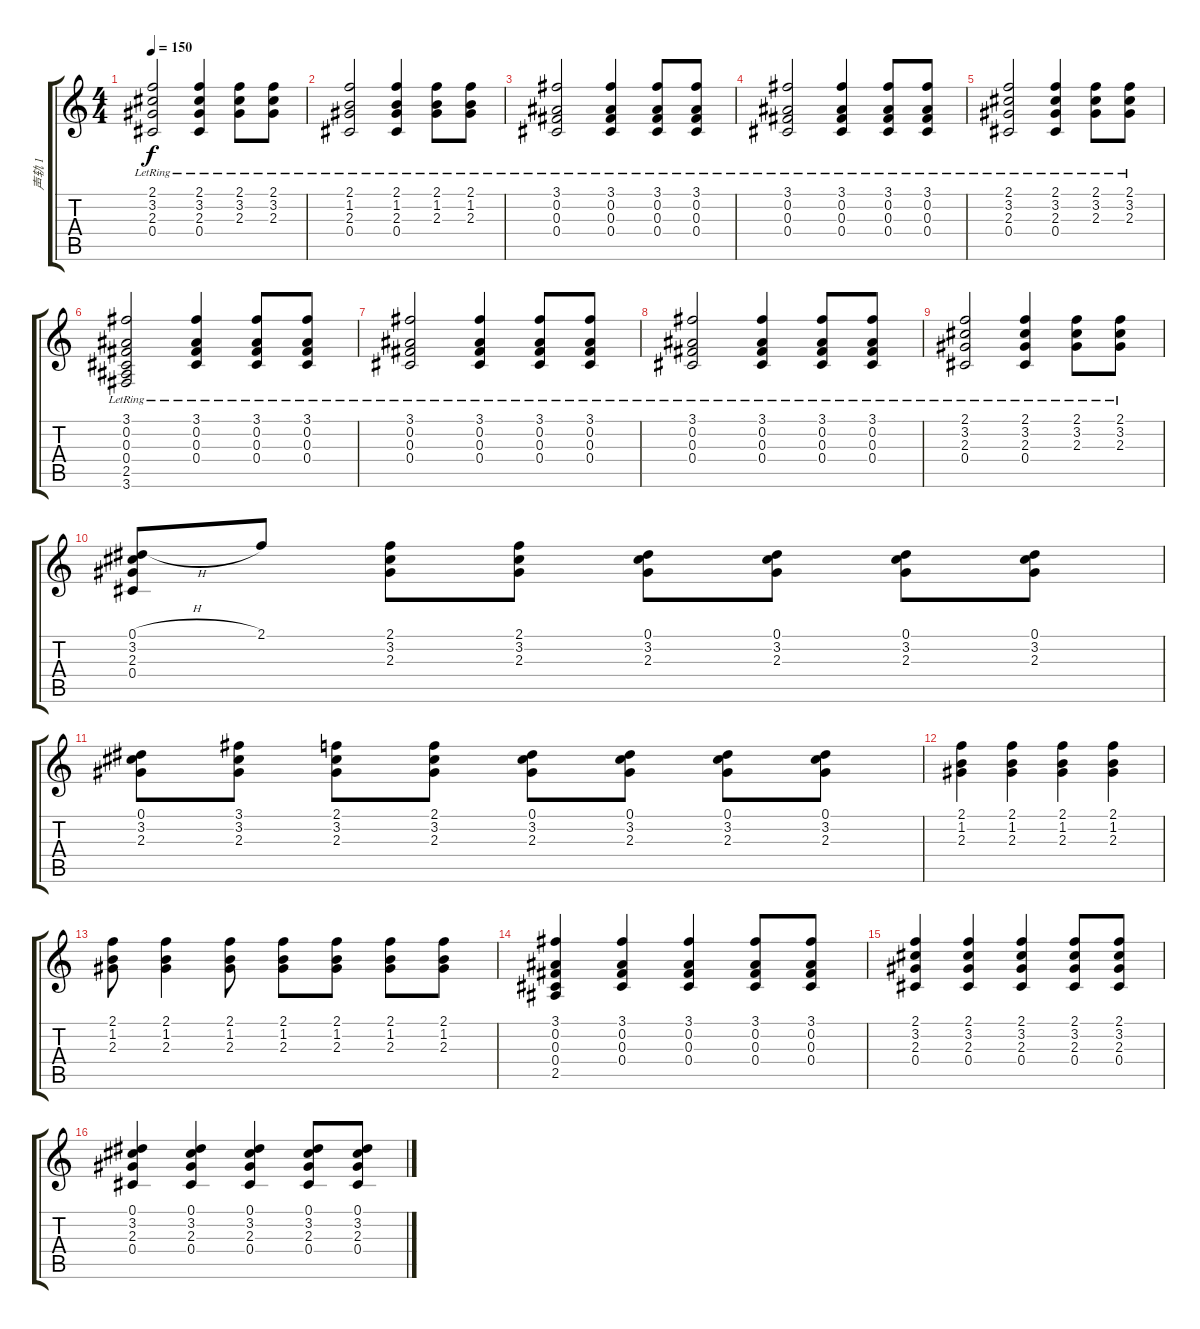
\track ("声轨 1" "声轨 1") {instrument acousticguitarsteel}
\staff {score tabs}
\tuning (Eb4 Bb3 Gb3 Db3 Ab2 Eb2) {hide}
\ts (4 4)
\tempo 150
\clef g2
\ks c
(2.1{lr} 3.2{lr} 2.3{lr} 0.4{lr}).2{dy f} (2.1{lr} 3.2{lr} 2.3{lr} 0.4{lr}).4 (2.1{lr} 3.2{lr} 2.3{lr}).8 (2.1{lr} 3.2{lr} 2.3{lr}).8 |
(2.1{lr} 1.2{lr} 2.3{lr} 0.4{lr}).2 (2.1{lr} 1.2{lr} 2.3{lr} 0.4{lr}).4 (2.1{lr} 1.2{lr} 2.3{lr}).8 (2.1{lr} 1.2{lr} 2.3{lr}).8 |
(3.1{lr} 0.2{lr} 0.3{lr} 0.4{lr}).2 (3.1{lr} 0.2{lr} 0.3{lr} 0.4{lr}).4 (3.1{lr} 0.2{lr} 0.3{lr} 0.4{lr}).8 (3.1{lr} 0.2{lr} 0.3{lr} 0.4{lr}).8 |
(3.1{lr} 0.2{lr} 0.3{lr} 0.4{lr}).2 (3.1{lr} 0.2{lr} 0.3{lr} 0.4{lr}).4 (3.1{lr} 0.2{lr} 0.3{lr} 0.4{lr}).8 (3.1{lr} 0.2{lr} 0.3{lr} 0.4{lr}).8 |
(2.1{lr} 3.2{lr} 2.3{lr} 0.4{lr}).2 (2.1{lr} 3.2{lr} 2.3{lr} 0.4{lr}).4 (2.1{lr} 3.2{lr} 2.3{lr}).8 (2.1{lr} 3.2{lr} 2.3{lr}).8 |
(3.1{lr} 0.2{lr} 0.3{lr} 0.4{lr} 2.5{lr} 3.6{lr}).2 (3.1{lr} 0.2{lr} 0.3{lr} 0.4{lr}).4 (3.1{lr} 0.2{lr} 0.3{lr} 0.4{lr}).8 (3.1{lr} 0.2{lr} 0.3{lr} 0.4{lr}).8 |
(3.1{lr} 0.2{lr} 0.3{lr} 0.4{lr}).2 (3.1{lr} 0.2{lr} 0.3{lr} 0.4{lr}).4 (3.1{lr} 0.2{lr} 0.3{lr} 0.4{lr}).8 (3.1{lr} 0.2{lr} 0.3{lr} 0.4{lr}).8 |
(3.1{lr} 0.2{lr} 0.3{lr} 0.4{lr}).2 (3.1{lr} 0.2{lr} 0.3{lr} 0.4{lr}).4 (3.1{lr} 0.2{lr} 0.3{lr} 0.4{lr}).8 (3.1{lr} 0.2{lr} 0.3{lr} 0.4{lr}).8 |
(2.1{lr} 3.2{lr} 2.3{lr} 0.4{lr}).2 (2.1{lr} 3.2{lr} 2.3{lr} 0.4{lr}).4 (2.1{lr} 3.2{lr} 2.3{lr}).8 (2.1{lr} 3.2{lr} 2.3{lr}).8 |
(0.1{h} 3.2 2.3 0.4).8 2.1.8 (2.1 3.2 2.3).8 (2.1 3.2 2.3).8 (0.1 3.2 2.3).8 (0.1 3.2 2.3).8 (0.1 3.2 2.3).8 (0.1 3.2 2.3).8 |
(0.1 3.2 2.3).8 (3.1 3.2 2.3).8 (2.1 3.2 2.3).8 (2.1 3.2 2.3).8 (0.1 3.2 2.3).8 (0.1 3.2 2.3).8 (0.1 3.2 2.3).8 (0.1 3.2 2.3).8 |
(2.1 1.2 2.3).4 (2.1 1.2 2.3).4 (2.1 1.2 2.3).4 (2.1 1.2 2.3).4 |
(2.1 1.2 2.3).8 (2.1 1.2 2.3).4 (2.1 1.2 2.3).8 (2.1 1.2 2.3).8 (2.1 1.2 2.3).8 (2.1 1.2 2.3).8 (2.1 1.2 2.3).8 |
(3.1 0.2 0.3 0.4 2.5).4 (3.1 0.2 0.3 0.4).4 (3.1 0.2 0.3 0.4).4 (3.1 0.2 0.3 0.4).8 (3.1 0.2 0.3 0.4).8 |
(2.1 3.2 2.3 0.4).4 (2.1 3.2 2.3 0.4).4 (2.1 3.2 2.3 0.4).4 (2.1 3.2 2.3 0.4).8 (2.1 3.2 2.3 0.4).8 |
(0.1 3.2 2.3 0.4).4 (0.1 3.2 2.3 0.4).4 (0.1 3.2 2.3 0.4).4 (0.1 3.2 2.3 0.4).8 (0.1 3.2 2.3 0.4).8
